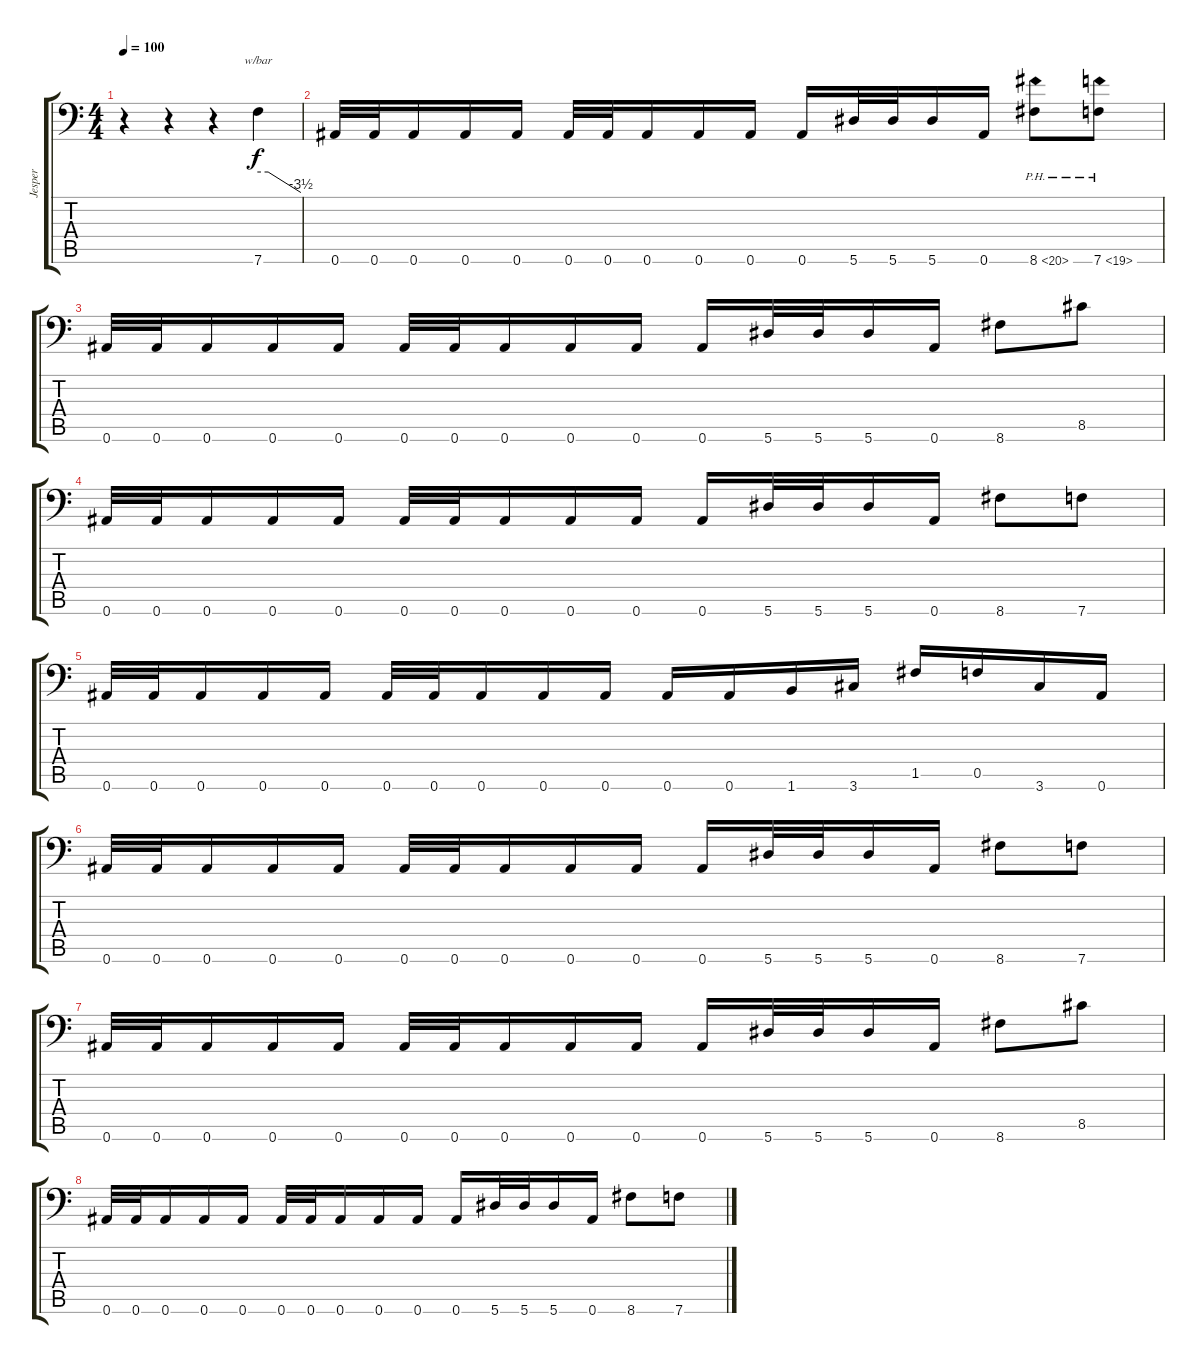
\track ("Jesper" "Jesper") {instrument distortionguitar}
\staff {score tabs}
\tuning (C4 G3 Eb3 Bb2 F2 Bb1) {hide}
\ts (4 4)
\tempo 100
\clef f4
\ks c
r.4{dy f instrument distortionguitar} r.4 r.4 7.6.4{tbe (custom default 0 0 14 0 60 -14)} |
0.6.32 0.6.32 0.6.16 0.6.16 0.6.16 0.6.32 0.6.32 0.6.16 0.6.16 0.6.16 0.6.16 5.6.32 5.6.32 5.6.16 0.6.16 8.6{ph 12}.8 7.6{ph 12}.8 |
0.6.32 0.6.32 0.6.16 0.6.16 0.6.16 0.6.32 0.6.32 0.6.16 0.6.16 0.6.16 0.6.16 5.6.32 5.6.32 5.6.16 0.6.16 8.6.8 8.5.8 |
0.6.32 0.6.32 0.6.16 0.6.16 0.6.16 0.6.32 0.6.32 0.6.16 0.6.16 0.6.16 0.6.16 5.6.32 5.6.32 5.6.16 0.6.16 8.6.8 7.6.8 |
0.6.32 0.6.32 0.6.16 0.6.16 0.6.16 0.6.32 0.6.32 0.6.16 0.6.16 0.6.16 0.6.16 0.6.16 1.6.16 3.6.16 1.5.16 0.5.16 3.6.16 0.6.16 |
0.6.32 0.6.32 0.6.16 0.6.16 0.6.16 0.6.32 0.6.32 0.6.16 0.6.16 0.6.16 0.6.16 5.6.32 5.6.32 5.6.16 0.6.16 8.6.8 7.6.8 |
0.6.32 0.6.32 0.6.16 0.6.16 0.6.16 0.6.32 0.6.32 0.6.16 0.6.16 0.6.16 0.6.16 5.6.32 5.6.32 5.6.16 0.6.16 8.6.8 8.5.8 |
0.6.32 0.6.32 0.6.16 0.6.16 0.6.16 0.6.32 0.6.32 0.6.16 0.6.16 0.6.16 0.6.16 5.6.32 5.6.32 5.6.16 0.6.16 8.6.8 7.6.8
